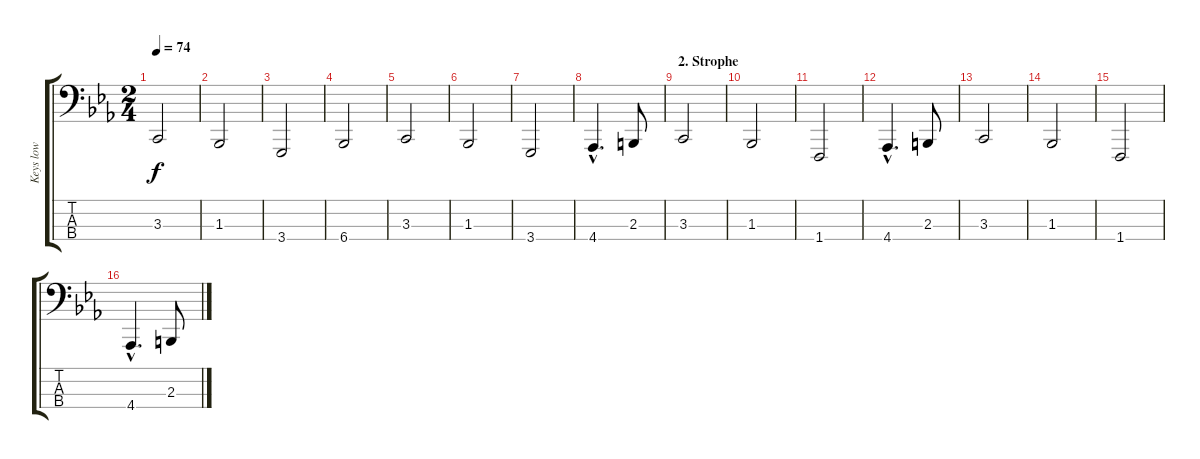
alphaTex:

\track ("Keys low" "Keys low") {instrument stringensemble1}
\staff {score tabs}
\tuning (G2 D2 A1 E1) {hide}
\ts (2 4)
\tempo 74
\clef f4
\ks eb
3.3.2{dy f} |
1.3.2 |
3.4.2 |
6.4.2 |
3.3.2 |
1.3.2 |
3.4.2 |
4.4{hac}.4{d} 2.3.8 |
\section ("" "2. Strophe")
3.3.2 |
1.3.2 |
1.4.2 |
4.4{hac}.4{d} 2.3.8 |
3.3.2 |
1.3.2 |
1.4.2 |
4.4{hac}.4{d} 2.3.8
